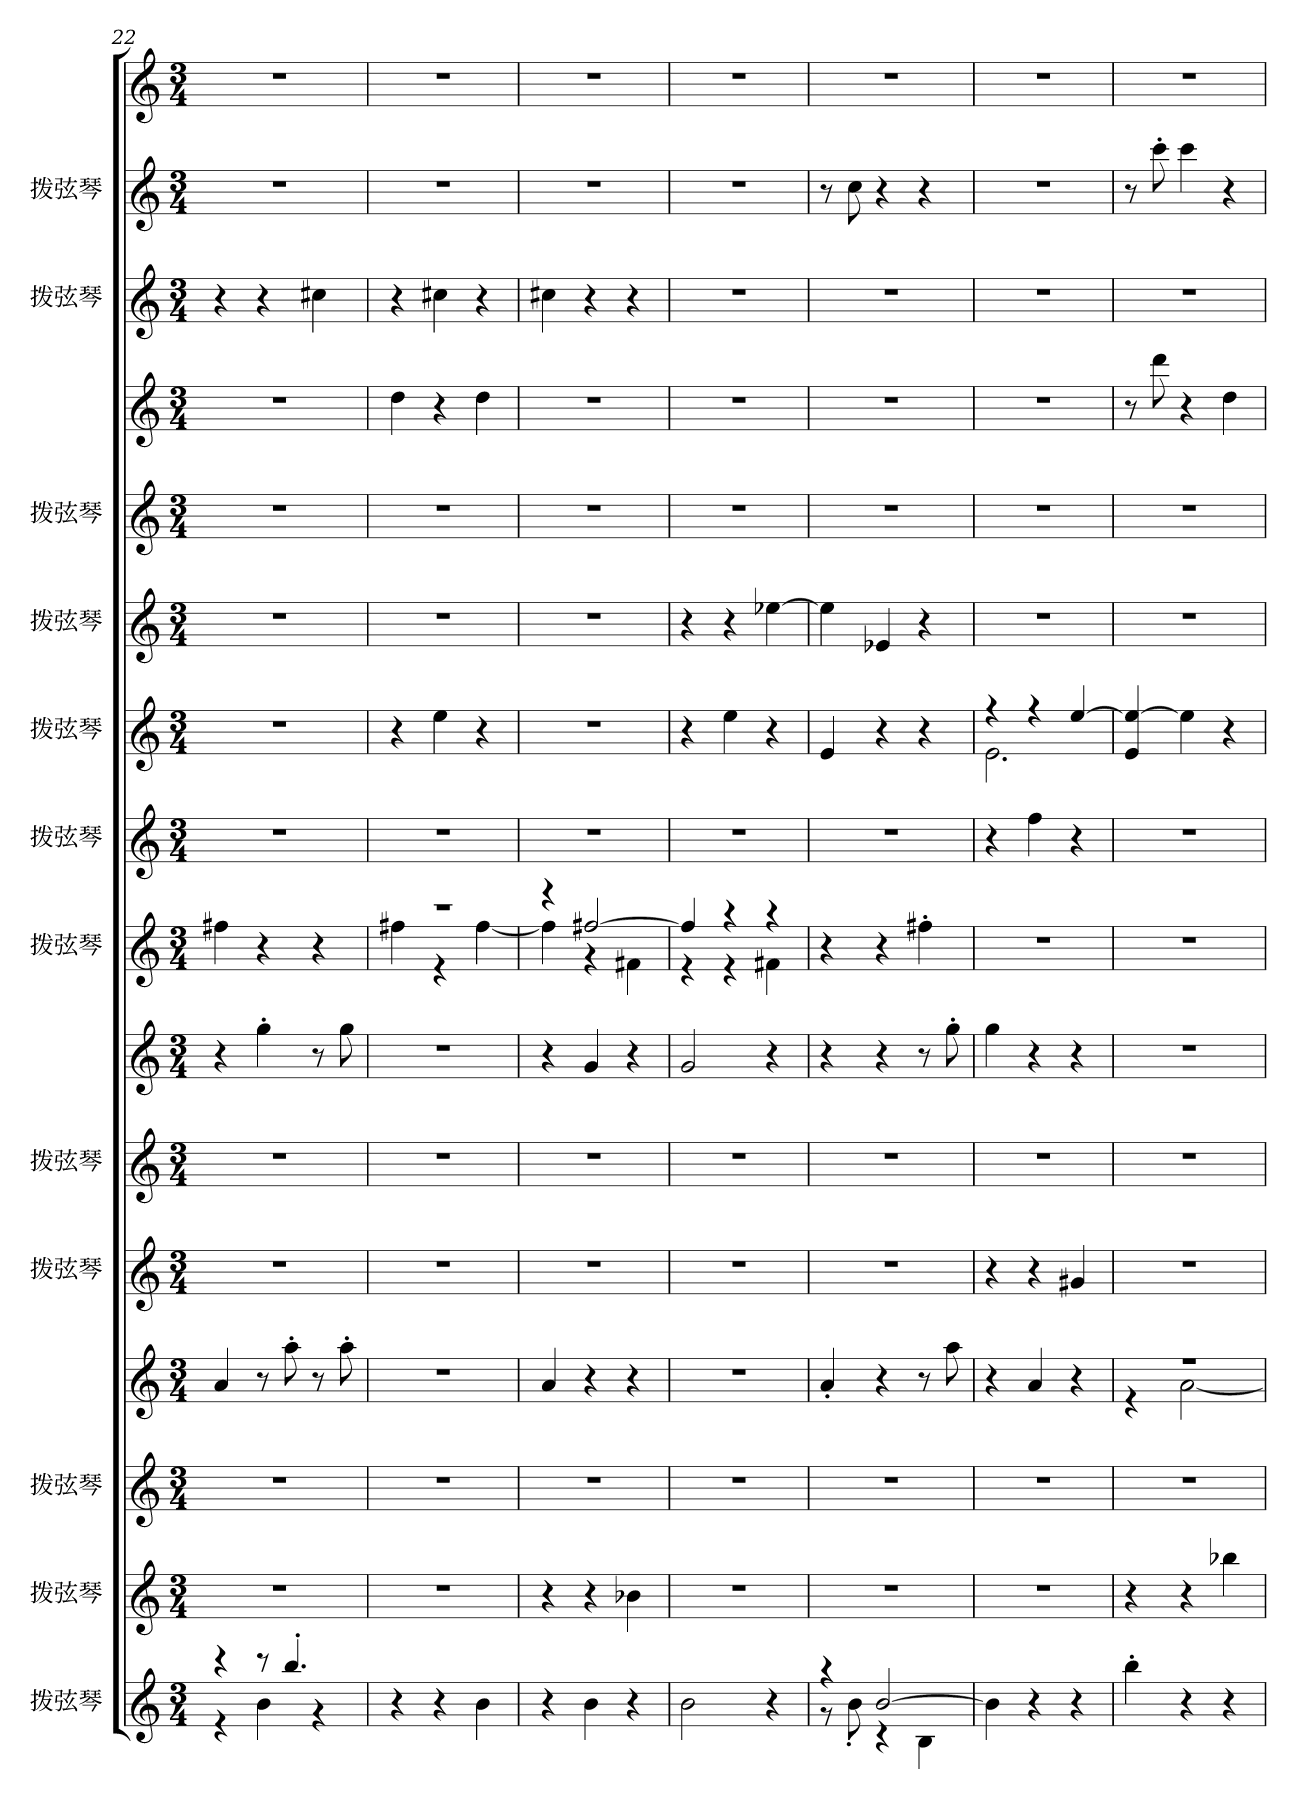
**kern	**kern	**kern	**kern	**kern	**kern	**kern	**kern	**kern	**kern	**kern	**kern	**kern	**kern	**kern	**kern
*part12	*part11	*part10	*part10	*part9	*part8	*part8	*part7	*part6	*part5	*part4	*part3	*part3	*part2	*part1	*part1
*staff16	*staff15	*staff14	*staff13	*staff12	*staff11	*staff10	*staff9	*staff8	*staff7	*staff6	*staff5	*staff4	*staff3	*staff2	*staff1
*I"拨弦琴	*I"拨弦琴	*I"拨弦琴	*	*I"拨弦琴	*I"拨弦琴	*	*I"拨弦琴	*I"拨弦琴	*I"拨弦琴	*I"拨弦琴	*I"拨弦琴	*	*I"拨弦琴	*I"拨弦琴	*
*clefG2	*clefG2	*clefG2	*clefG2	*clefG2	*clefG2	*clefG2	*clefG2	*clefG2	*clefG2	*clefG2	*clefG2	*clefG2	*clefG2	*clefG2	*clefG2
*k[]	*k[]	*k[]	*k[]	*k[]	*k[]	*k[]	*k[]	*k[]	*k[]	*k[]	*k[]	*k[]	*k[]	*k[]	*k[]
*M3/4	*M3/4	*M3/4	*M3/4	*M3/4	*M3/4	*M3/4	*M3/4	*M3/4	*M3/4	*M3/4	*M3/4	*M3/4	*M3/4	*M3/4	*M3/4
=22	=22	=22	=22	=22	=22	=22	=22	=22	=22	=22	=22	=22	=22	=22	=22
*^	*	*	*	*	*	*	*	*	*	*	*	*	*	*	*
4r	4r	2.r	2.r	4a/	2.r	2.r	4r	4ff#X\	2.r	2.r	2.r	2.r	2.r	4r	2.r	2.r
8r	4b\	.	.	8r	.	.	4gg'\	4r	.	.	.	.	.	4r	.	.
4.bb'/	.	.	.	8aa'\	.	.	.	.	.	.	.	.	.	.	.	.
.	4r	.	.	8r	.	.	8r	4r	.	.	.	.	.	4cc#X\	.	.
.	.	.	.	8aa'\	.	.	8gg\	.	.	.	.	.	.	.	.	.
*v	*v	*	*	*	*	*	*	*	*	*	*	*	*	*	*	*
=23	=23	=23	=23	=23	=23	=23	=23	=23	=23	=23	=23	=23	=23	=23	=23
*	*	*	*	*	*	*	*^	*	*	*	*	*	*	*	*
4r	2.r	2.r	2.r	2.r	2.r	2.r	2.r	4ff#X\	2.r	4r	2.r	2.r	4dd\	4r	2.r	2.r
4r	.	.	.	.	.	.	.	4r	.	4ee\	.	.	4r	4cc#X\	.	.
4b\	.	.	.	.	.	.	.	[4ff#\	.	4r	.	.	4dd\	4r	.	.
=24	=24	=24	=24	=24	=24	=24	=24	=24	=24	=24	=24	=24	=24	=24	=24	=24
4r	4r	2.r	4a/	2.r	2.r	4r	4r	4ff#\]	2.r	2.r	2.r	2.r	2.r	4cc#X\	2.r	2.r
4b\	4r	.	4r	.	.	4g/	[2ff#X/	4r	.	.	.	.	.	4r	.	.
4r	4b-X\	.	4r	.	.	4r	.	4f#X\	.	.	.	.	.	4r	.	.
=25	=25	=25	=25	=25	=25	=25	=25	=25	=25	=25	=25	=25	=25	=25	=25	=25
2b\	2.r	2.r	2.r	2.r	2.r	2g/	4ff#/]	4r	2.r	4r	4r	2.r	2.r	2.r	2.r	2.r
.	.	.	.	.	.	.	4r	4r	.	4ee\	4r	.	.	.	.	.
4r	.	.	.	.	.	4r	4r	4f#X\	.	4r	[4ee-X\	.	.	.	.	.
*	*	*	*	*	*	*	*v	*v	*	*	*	*	*	*	*	*
=26	=26	=26	=26	=26	=26	=26	=26	=26	=26	=26	=26	=26	=26	=26	=26
*^	*	*	*	*	*	*	*	*	*	*	*	*	*	*	*
4r	8r	2.r	2.r	4a'/	2.r	2.r	4r	4r	2.r	4e/	4ee-\]	2.r	2.r	2.r	8r	2.r
.	8b'\	.	.	.	.	.	.	.	.	.	.	.	.	.	8cc\	.
[2b/	4r	.	.	4r	.	.	4r	4r	.	4r	4e-X/	.	.	.	4r	.
.	4B\	.	.	8r	.	.	8r	4ff#X'\	.	4r	4r	.	.	.	4r	.
.	.	.	.	8aa\	.	.	8gg'\	.	.	.	.	.	.	.	.	.
*v	*v	*	*	*	*	*	*	*	*	*	*	*	*	*	*	*
=27	=27	=27	=27	=27	=27	=27	=27	=27	=27	=27	=27	=27	=27	=27	=27
*	*	*	*	*	*	*	*	*	*^	*	*	*	*	*	*
4b\]	2.r	2.r	4r	4r	2.r	4gg\	2.r	4r	4r	2.e\	2.r	2.r	2.r	2.r	2.r	2.r
4r	.	.	4a/	4r	.	4r	.	4ff\	4r	.	.	.	.	.	.	.
4r	.	.	4r	4g#X/	.	4r	.	4r	[4ee/	.	.	.	.	.	.	.
*	*	*	*	*	*	*	*	*	*v	*v	*	*	*	*	*	*
!!LO:PB:g=z
=28	=28	=28	=28	=28	=28	=28	=28	=28	=28	=28	=28	=28	=28	=28	=28
*	*	*	*^	*	*	*	*	*	*	*	*	*	*	*	*
4bb'\	4r	2.r	2.r	4r	2.r	2.r	2.r	2.r	2.r	4e/ 4ee/_	2.r	2.r	8r	2.r	8r	2.r
.	.	.	.	.	.	.	.	.	.	.	.	.	8ddd\	.	8ccc'\	.
4r	4r	.	.	[2a\	.	.	.	.	.	4ee\]	.	.	4r	.	4ccc\	.
4r	4bb-X\	.	.	.	.	.	.	.	.	4r	.	.	4dd\	.	4r	.
*	*	*	*v	*v	*	*	*	*	*	*	*	*	*	*	*	*
=	=	=	=	=	=	=	=	=	=	=	=	=	=	=	=
*-	*-	*-	*-	*-	*-	*-	*-	*-	*-	*-	*-	*-	*-	*-	*-
